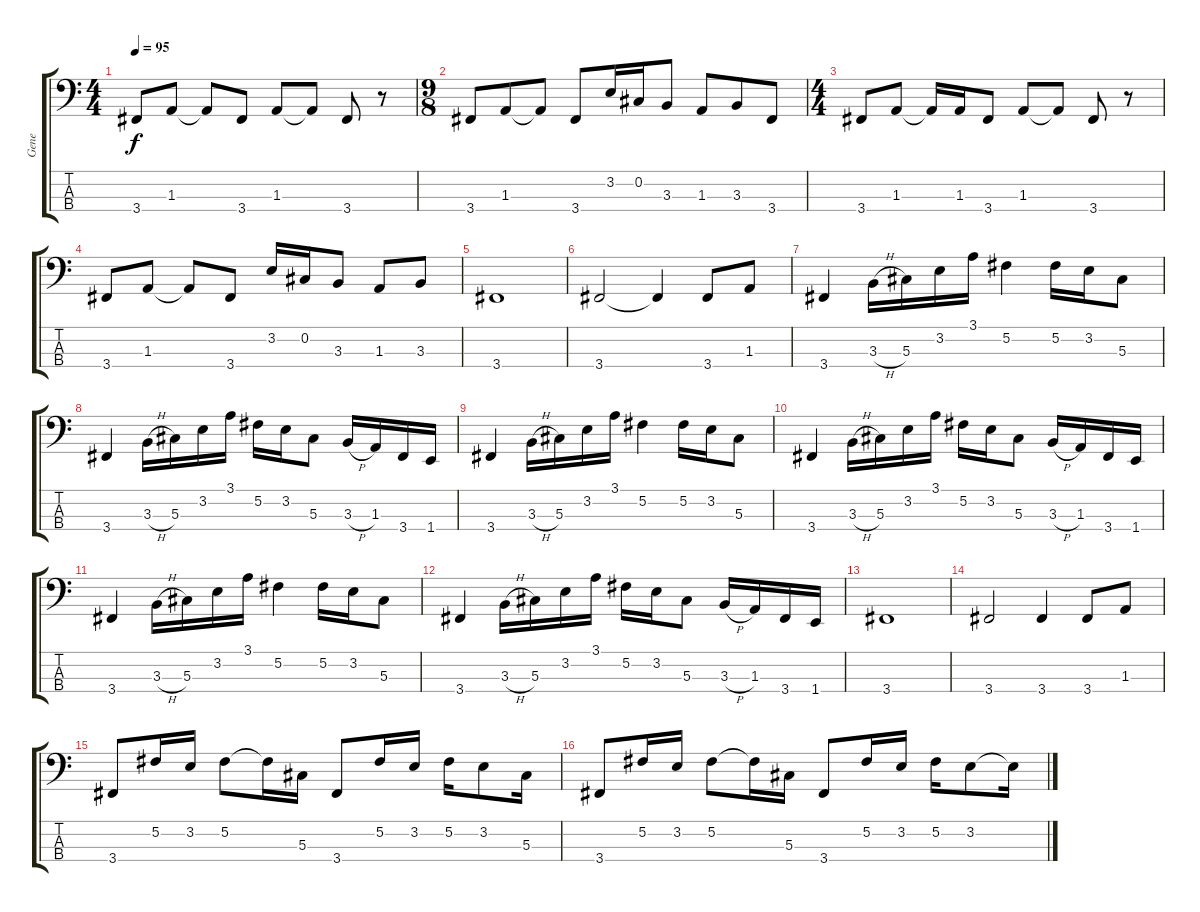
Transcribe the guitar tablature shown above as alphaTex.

\track ("Gene" "Gene") {instrument electricbasspick}
\staff {score tabs}
\tuning (Gb2 Db2 Ab1 Eb1) {hide}
\ts (4 4)
\tempo 95
\clef f4
\ks c
3.4.8{dy f} 1.3.8 1.3{t}.8 3.4.8 1.3.8 1.3{t}.8 3.4.8 r.8 |
\ts (9 8)
3.4.8 1.3.8 1.3{t}.8 3.4.8 3.2.16 0.2.16 3.3.8 1.3.8 3.3.8 3.4.8 |
\ts (4 4)
3.4.8 1.3.8 1.3{t}.16 1.3.16 3.4.8 1.3.8 1.3{t}.8 3.4.8 r.8 |
3.4.8 1.3.8 1.3{t}.8 3.4.8 3.2.16 0.2.16 3.3.8 1.3.8 3.3.8 |
3.4.1 |
3.4.2 3.4{t}.4 3.4.8 1.3.8 |
3.4.4 3.3{h}.16 5.3.16 3.2.16 3.1.16 5.2.4 5.2.16 3.2.16 5.3.8 |
3.4.4 3.3{h}.16 5.3.16 3.2.16 3.1.16 5.2.16 3.2.16 5.3.8 3.3{h}.16 1.3.16 3.4.16 1.4.16 |
3.4.4 3.3{h}.16 5.3.16 3.2.16 3.1.16 5.2.4 5.2.16 3.2.16 5.3.8 |
3.4.4 3.3{h}.16 5.3.16 3.2.16 3.1.16 5.2.16 3.2.16 5.3.8 3.3{h}.16 1.3.16 3.4.16 1.4.16 |
3.4.4 3.3{h}.16 5.3.16 3.2.16 3.1.16 5.2.4 5.2.16 3.2.16 5.3.8 |
3.4.4 3.3{h}.16 5.3.16 3.2.16 3.1.16 5.2.16 3.2.16 5.3.8 3.3{h}.16 1.3.16 3.4.16 1.4.16 |
3.4.1 |
3.4.2 3.4.4 3.4.8 1.3.8 |
3.4.8 5.2.16 3.2.16 5.2.8 5.2{t}.16 5.3.16 3.4.8 5.2.16 3.2.16 5.2.16 3.2.8 5.3.16 |
3.4.8 5.2.16 3.2.16 5.2.8 5.2{t}.16 5.3.16 3.4.8 5.2.16 3.2.16 5.2.16 3.2.8 3.2{t}.16
